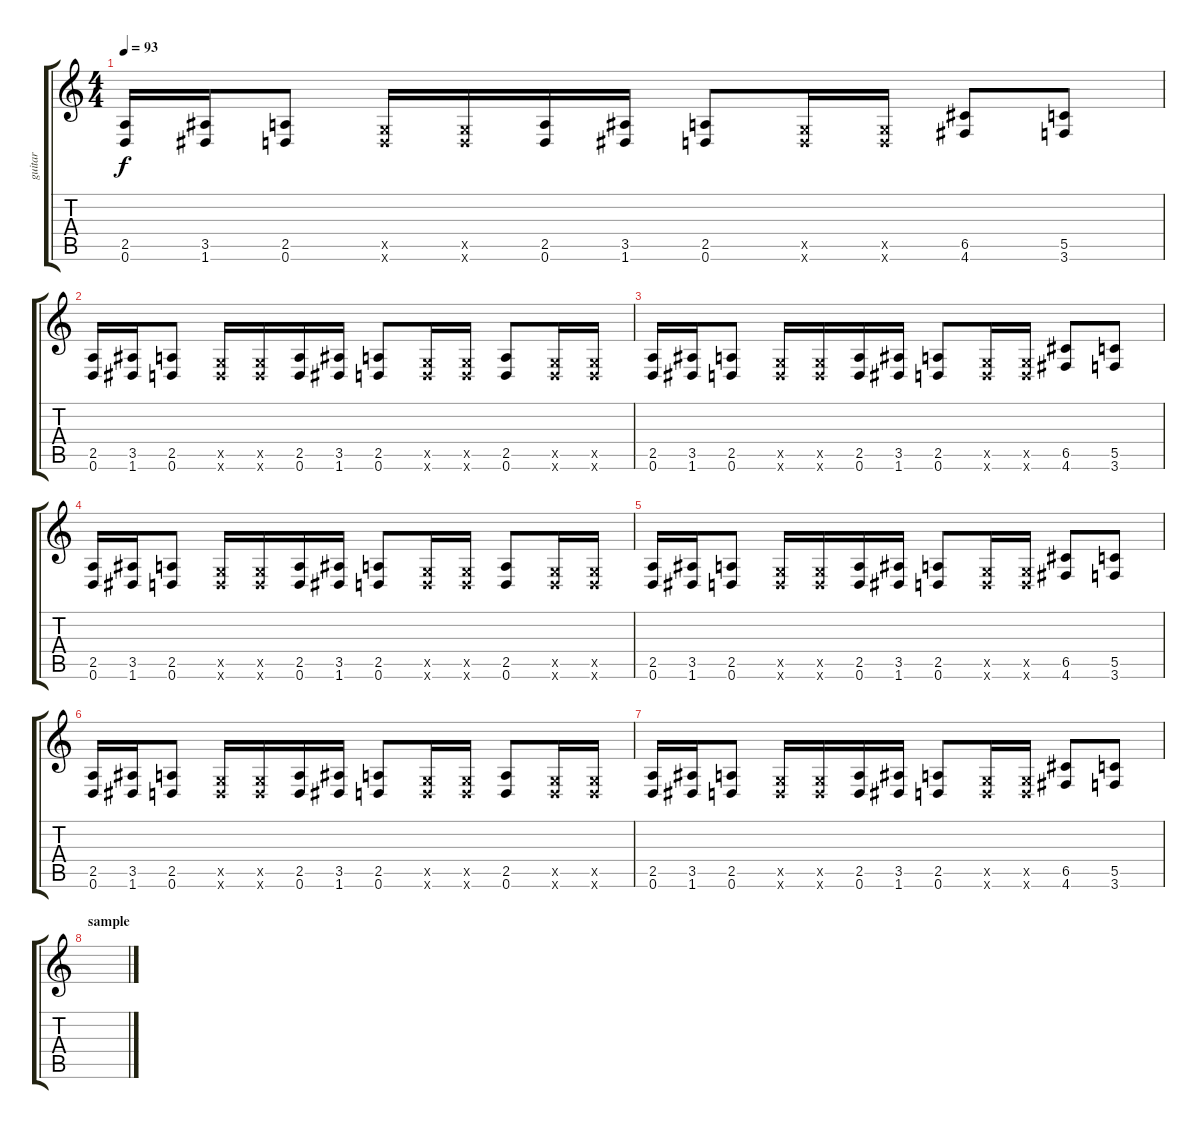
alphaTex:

\track ("guitar" "guitar") {instrument distortionguitar}
\staff {score tabs}
\tuning (D4 A3 F3 C3 G2 D2) {hide}
\ts (4 4)
\tempo 93
\clef g2
\ks c
(2.5 0.6).16{dy f} (3.5 1.6).16 (2.5 0.6).8 (0.5{x} 0.6{x}).16 (0.5{x} 0.6{x}).16 (2.5 0.6).16 (3.5 1.6).16 (2.5 0.6).8 (0.5{x} 0.6{x}).16 (0.5{x} 0.6{x}).16 (6.5 4.6).8 (5.5 3.6).8 |
(2.5 0.6).16 (3.5 1.6).16 (2.5 0.6).8 (0.5{x} 0.6{x}).16 (0.5{x} 0.6{x}).16 (2.5 0.6).16 (3.5 1.6).16 (2.5 0.6).8 (0.5{x} 0.6{x}).16 (0.5{x} 0.6{x}).16 (2.5 0.6).8 (0.5{x} 0.6{x}).16 (0.5{x} 0.6{x}).16 |
(2.5 0.6).16 (3.5 1.6).16 (2.5 0.6).8 (0.5{x} 0.6{x}).16 (0.5{x} 0.6{x}).16 (2.5 0.6).16 (3.5 1.6).16 (2.5 0.6).8 (0.5{x} 0.6{x}).16 (0.5{x} 0.6{x}).16 (6.5 4.6).8 (5.5 3.6).8 |
(2.5 0.6).16 (3.5 1.6).16 (2.5 0.6).8 (0.5{x} 0.6{x}).16 (0.5{x} 0.6{x}).16 (2.5 0.6).16 (3.5 1.6).16 (2.5 0.6).8 (0.5{x} 0.6{x}).16 (0.5{x} 0.6{x}).16 (2.5 0.6).8 (0.5{x} 0.6{x}).16 (0.5{x} 0.6{x}).16 |
(2.5 0.6).16 (3.5 1.6).16 (2.5 0.6).8 (0.5{x} 0.6{x}).16 (0.5{x} 0.6{x}).16 (2.5 0.6).16 (3.5 1.6).16 (2.5 0.6).8 (0.5{x} 0.6{x}).16 (0.5{x} 0.6{x}).16 (6.5 4.6).8 (5.5 3.6).8 |
(2.5 0.6).16 (3.5 1.6).16 (2.5 0.6).8 (0.5{x} 0.6{x}).16 (0.5{x} 0.6{x}).16 (2.5 0.6).16 (3.5 1.6).16 (2.5 0.6).8 (0.5{x} 0.6{x}).16 (0.5{x} 0.6{x}).16 (2.5 0.6).8 (0.5{x} 0.6{x}).16 (0.5{x} 0.6{x}).16 |
(2.5 0.6).16 (3.5 1.6).16 (2.5 0.6).8 (0.5{x} 0.6{x}).16 (0.5{x} 0.6{x}).16 (2.5 0.6).16 (3.5 1.6).16 (2.5 0.6).8 (0.5{x} 0.6{x}).16 (0.5{x} 0.6{x}).16 (6.5 4.6).8 (5.5 3.6).8 |
\section ("" "sample")
